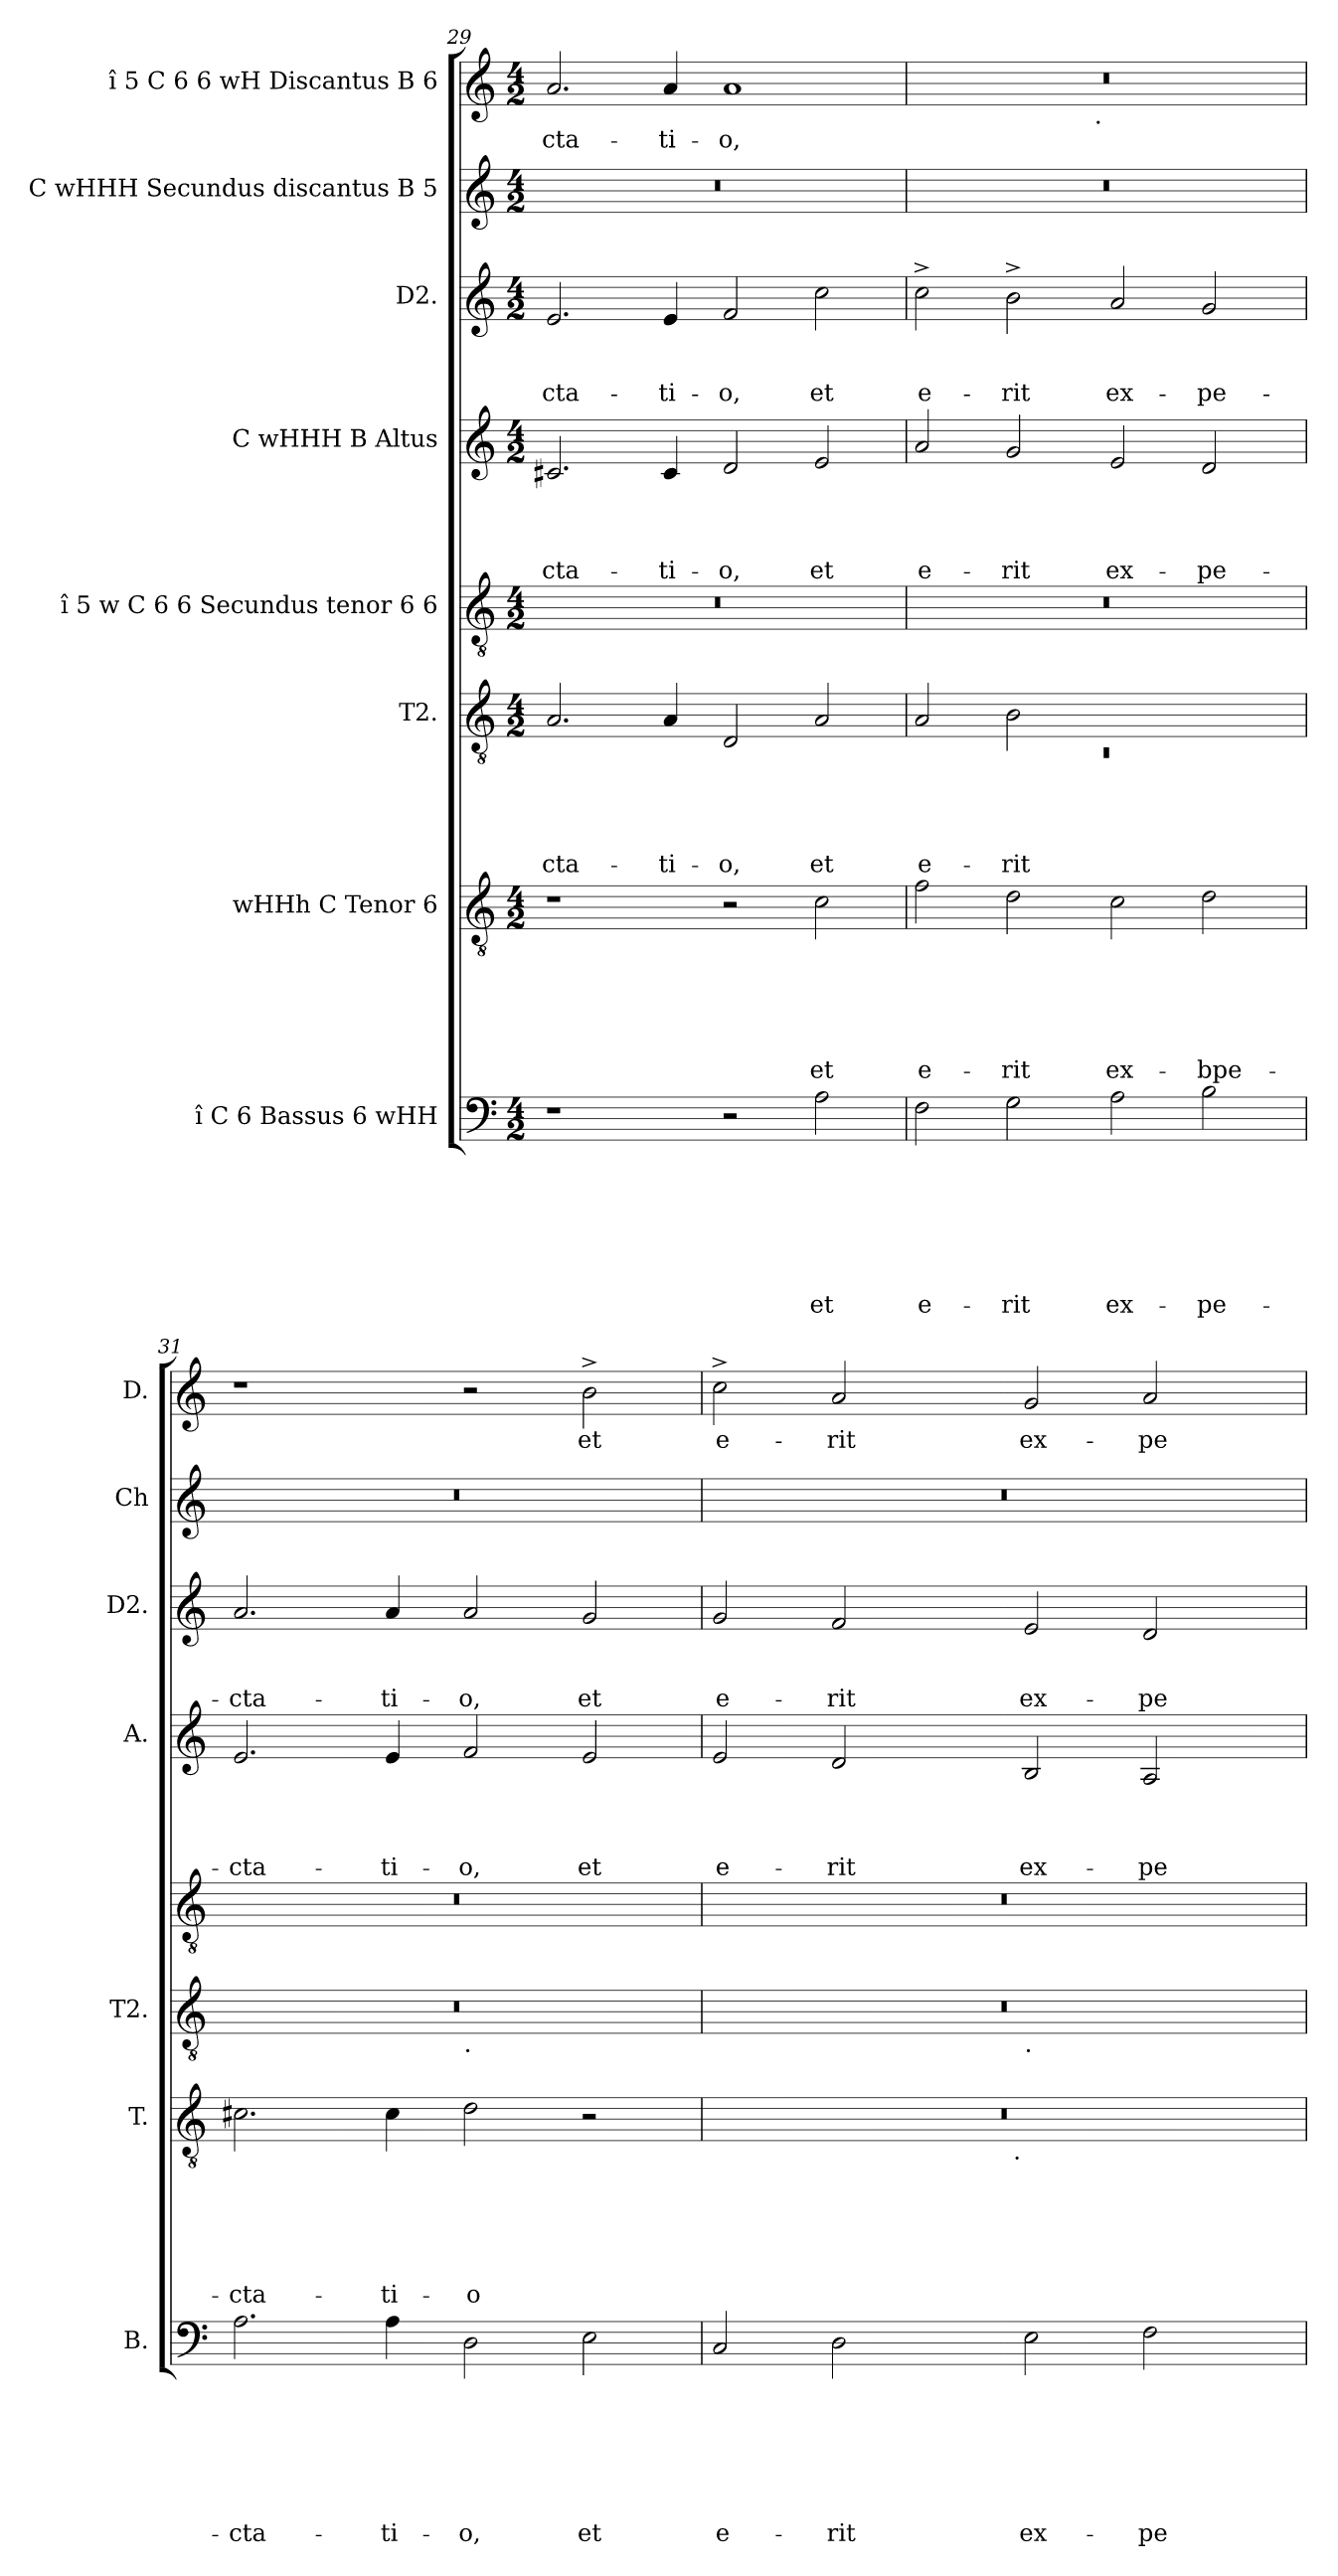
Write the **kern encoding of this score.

**kern	**text	**text	**text	**text	**text	**text	**text	**kern	**text	**text	**text	**text	**text	**text	**kern	**text	**text	**text	**text	**text	**kern	**kern	**text	**text	**text	**text	**kern	**text	**text	**text	**kern	**kern	**text
*part8	*part8	*part8	*part8	*part8	*part8	*part8	*part8	*part7	*part7	*part7	*part7	*part7	*part7	*part7	*part6	*part6	*part6	*part6	*part6	*part6	*part5	*part4	*part4	*part4	*part4	*part4	*part3	*part3	*part3	*part3	*part2	*part1	*part1
*staff8	*staff8	*staff8	*staff8	*staff8	*staff8	*staff8	*staff8	*staff7	*staff7	*staff7	*staff7	*staff7	*staff7	*staff7	*staff6	*staff6	*staff6	*staff6	*staff6	*staff6	*staff5	*staff4	*staff4	*staff4	*staff4	*staff4	*staff3	*staff3	*staff3	*staff3	*staff2	*staff1	*staff1
*I"î C 6 Bassus 6 wHH	*	*	*	*	*	*	*	*I"wHHh C Tenor 6	*	*	*	*	*	*	*I"T2.	*	*	*	*	*	*I"î 5 w C 6 6 Secundus tenor 6 6	*I"C wHHH B Altus	*	*	*	*	*I"D2.	*	*	*	*I"C wHHH Secundus discantus B 5	*I"î 5 C 6 6 wH Discantus B 6	*
*I'B.	*	*	*	*	*	*	*	*I'T.	*	*	*	*	*	*	*I'T2.	*	*	*	*	*	*	*I'A.	*	*	*	*	*I'D2.	*	*	*	*I'Ch	*I'D.	*
*clefF4	*	*	*	*	*	*	*	*clefGv2	*	*	*	*	*	*	*clefGv2	*	*	*	*	*	*clefGv2	*clefG2	*	*	*	*	*clefG2	*	*	*	*clefG2	*clefG2	*
*k[]	*	*	*	*	*	*	*	*k[]	*	*	*	*	*	*	*k[]	*	*	*	*	*	*k[]	*k[]	*	*	*	*	*k[]	*	*	*	*k[]	*k[]	*
*C:	*	*	*	*	*	*	*	*C:	*	*	*	*	*	*	*C:	*	*	*	*	*	*C:	*C:	*	*	*	*	*C:	*	*	*	*C:	*C:	*
*M4/2	*	*	*	*	*	*	*	*M4/2	*	*	*	*	*	*	*M4/2	*	*	*	*	*	*M4/2	*M4/2	*	*	*	*	*M4/2	*	*	*	*M4/2	*M4/2	*
=29	=29	=29	=29	=29	=29	=29	=29	=29	=29	=29	=29	=29	=29	=29	=29	=29	=29	=29	=29	=29	=29	=29	=29	=29	=29	=29	=29	=29	=29	=29	=29	=29	=29
!	!	!	!	!	!	!	!	!	!	!	!	!	!	!	!	!	!	!	!	!LO:LY:b	!	!	!	!	!	!LO:LY:b	!	!	!	!LO:LY:b	!	!	!LO:LY:b
1r	.	.	.	.	.	.	.	1r	.	.	.	.	.	.	2.A/	.	.	.	.	-cta-	0r	2.c#X/	.	.	.	-cta-	2.e/	.	.	-cta-	0r	2.a/	-cta-
!	!	!	!	!	!	!	!	!	!	!	!	!	!	!	!	!	!	!	!	!LO:LY:b	!	!	!	!	!	!LO:LY:b	!	!	!	!LO:LY:b	!	!	!LO:LY:b
.	.	.	.	.	.	.	.	.	.	.	.	.	.	.	4A/	.	.	.	.	-ti-	.	4c#/	.	.	.	-ti-	4e/	.	.	-ti-	.	4a/	-ti-
!	!	!	!	!	!	!	!	!	!	!	!	!	!	!	!	!	!	!	!	!LO:LY:b	!	!	!	!	!	!LO:LY:b	!	!	!	!LO:LY:b	!	!	!LO:LY:b
2r	.	.	.	.	.	.	.	2r	.	.	.	.	.	.	2D/	.	.	.	.	-o,	.	2d/	.	.	.	-o,	2f/	.	.	-o,	.	1a	-o,
!	!	!	!	!	!	!	!LO:LY:b	!	!	!	!	!	!	!LO:LY:b	!	!	!	!	!	!LO:LY:b	!	!	!	!	!	!LO:LY:b	!	!	!	!LO:LY:b	!	!	!
2A\	.	.	.	.	.	.	et	2c\	.	.	.	.	.	et	2A/	.	.	.	.	et	.	2e/	.	.	.	et	2cc\	.	.	et	.	.	.
=30	=30	=30	=30	=30	=30	=30	=30	=30	=30	=30	=30	=30	=30	=30	=30	=30	=30	=30	=30	=30	=30	=30	=30	=30	=30	=30	=30	=30	=30	=30	=30	=30	=30
*	*	*	*	*	*	*	*	*	*	*	*	*	*	*	*^	*	*	*	*	*	*	*	*	*	*	*	*	*	*	*	*	*	*
!	!	!	!	!	!	!	!LO:LY:b	!	!	!	!	!	!	!LO:LY:b	!	!LO:N:vis=1	!	!	!	!	!LO:LY:b	!	!	!	!	!	!LO:LY:b	!	!	!	!LO:LY:b	!	!	!
*	*	*	*	*	*	*	*	*	*	*	*	*	*	*	*	*	*	*	*	*	*	*	*	*	*	*	*	*	*	*	*	*	*^	*
2F\	.	.	.	.	.	.	e-	2f\	.	.	.	.	.	e-	2A/	0rC	.	.	.	.	e-	0r	2a/	.	.	.	e-	2cc^>\	.	.	e-	0r	0r	2ryy	.
!	!	!	!	!	!	!	!LO:LY:b	!	!	!	!	!	!	!LO:LY:b	!	!	!	!	!	!	!LO:LY:b	!	!	!	!	!	!LO:LY:b	!	!	!	!LO:LY:b	!	!	!	!
2G\	.	.	.	.	.	.	-rit	2d\	.	.	.	.	.	-rit	2B\	.	.	.	.	.	-rit	.	2g/	.	.	.	-rit	2b^>\	.	.	-rit	.	.	4...ryy	.
!	!	!	!	!	!	!	!	!	!	!	!	!	!	!	!	!	!	!	!	!	!	!	!	!	!	!	!	!	!	!	!	!	!	!LO:TX:b:t=.	!
.	.	.	.	.	.	.	.	.	.	.	.	.	.	.	.	.	.	.	.	.	.	.	.	.	.	.	.	.	.	.	.	.	.	1ryy	.
!	!	!	!	!	!	!	!LO:LY:b	!	!	!	!	!	!	!LO:LY:b	!	!	!	!	!	!	!	!	!	!	!	!	!LO:LY:b	!	!	!	!LO:LY:b	!	!	!	!
2A\	.	.	.	.	.	.	ex-	2c\	.	.	.	.	.	ex-	1ryy	.	.	.	.	.	.	.	2e/	.	.	.	ex-	2a/	.	.	ex-	.	.	.	.
!	!	!	!	!	!	!	!LO:LY:b	!	!	!	!	!	!	!LO:LY:b:rj	!	!	!	!	!	!	!	!	!	!	!	!	!LO:LY:b	!	!	!	!LO:LY:b	!	!	!	!
2B\	.	.	.	.	.	.	-pe-	2d\	.	.	.	.	.	-bpe-	.	.	.	.	.	.	.	.	2d/	.	.	.	-pe-	2g/	.	.	-pe-	.	.	.	.
.	.	.	.	.	.	.	.	.	.	.	.	.	.	.	.	.	.	.	.	.	.	.	.	.	.	.	.	.	.	.	.	.	.	32ryy	.
!!LO:PB:g=z
=31	=31	=31	=31	=31	=31	=31	=31	=31	=31	=31	=31	=31	=31	=31	=31	=31	=31	=31	=31	=31	=31	=31	=31	=31	=31	=31	=31	=31	=31	=31	=31	=31	=31	=31	=31
!	!	!	!	!	!	!	!LO:LY:b	!	!	!	!	!	!	!LO:LY:b	!	!	!	!	!	!	!	!	!	!	!	!	!LO:LY:b	!	!	!	!LO:LY:b	!	!	!	!
*	*	*	*	*	*	*	*	*	*	*	*	*	*	*	*	*	*	*	*	*	*	*	*	*	*	*	*	*	*	*	*	*	*v	*v	*
2.A\	.	.	.	.	.	.	-cta-	2.c#X\	.	.	.	.	.	-cta-	0r	1ryy	.	.	.	.	.	0r	2.e/	.	.	.	-cta-	2.a/	.	.	-cta-	0r	1r	.
!	!	!	!	!	!	!	!LO:LY:b	!	!	!	!	!	!	!LO:LY:b	!	!	!	!	!	!	!	!	!	!	!	!	!LO:LY:b	!	!	!	!LO:LY:b	!	!	!
4A\	.	.	.	.	.	.	-ti-	4c#\	.	.	.	.	.	-ti-	.	.	.	.	.	.	.	.	4e/	.	.	.	-ti-	4a/	.	.	-ti-	.	.	.
!	!	!	!	!	!	!	!	!	!	!	!	!	!	!	!	!LO:TX:b:t=.	!	!	!	!	!	!	!	!	!	!	!	!	!	!	!	!	!	!
!	!	!	!	!	!	!	!LO:LY:b	!	!	!	!	!	!	!LO:LY:b	!	!	!	!	!	!	!	!	!	!	!	!	!LO:LY:b	!	!	!	!LO:LY:b	!	!	!
2D\	.	.	.	.	.	.	-o,	2d\	.	.	.	.	.	-o	.	1ryy	.	.	.	.	.	.	2f/	.	.	.	-o,	2a/	.	.	-o,	.	2r	.
!	!	!	!	!	!	!	!LO:LY:b	!	!	!	!	!	!	!	!	!	!	!	!	!	!	!	!	!	!	!	!LO:LY:b	!	!	!	!LO:LY:b	!	!	!LO:LY:b
2E\	.	.	.	.	.	.	et	2r	.	.	.	.	.	.	.	.	.	.	.	.	.	.	2e/	.	.	.	et	2g/	.	.	et	.	2b^>\	et
=32	=32	=32	=32	=32	=32	=32	=32	=32	=32	=32	=32	=32	=32	=32	=32	=32	=32	=32	=32	=32	=32	=32	=32	=32	=32	=32	=32	=32	=32	=32	=32	=32	=32	=32
!	!	!	!	!	!	!	!LO:LY:b	!	!	!	!	!	!	!	!	!	!	!	!	!	!	!	!	!	!	!	!LO:LY:b	!	!	!	!LO:LY:b	!	!	!LO:LY:b
*	*	*	*	*	*	*	*	*^	*	*	*	*	*	*	*	*	*	*	*	*	*	*	*	*	*	*	*	*	*	*	*	*	*	*
2C/	.	.	.	.	.	.	e-	0r	3%2ryy	.	.	.	.	.	.	0r	1ryy	.	.	.	.	.	0r	2e/	.	.	.	e-	2g/	.	.	e-	0r	2cc^>\	e-
!	!	!	!	!	!	!	!LO:LY:b	!	!	!	!	!	!	!	!	!	!	!	!	!	!	!	!	!	!	!	!	!LO:LY:b	!	!	!	!LO:LY:b	!	!	!LO:LY:b
2D\	.	.	.	.	.	.	-rit	.	.	.	.	.	.	.	.	.	.	.	.	.	.	.	.	2d/	.	.	.	-rit	2f/	.	.	-rit	.	2a/	-rit
.	.	.	.	.	.	.	.	.	6ryy	.	.	.	.	.	.	.	.	.	.	.	.	.	.	.	.	.	.	.	.	.	.	.	.	.	.
.	.	.	.	.	.	.	.	.	12...ryy	.	.	.	.	.	.	.	.	.	.	.	.	.	.	.	.	.	.	.	.	.	.	.	.	.	.
!	!	!	!	!	!	!	!	!	!LO:TX:b:t=.	!	!	!	!	!	!	!	!	!	!	!	!	!	!	!	!	!	!	!	!	!	!	!	!	!	!
.	.	.	.	.	.	.	.	.	3%2ryy	.	.	.	.	.	.	.	.	.	.	.	.	.	.	.	.	.	.	.	.	.	.	.	.	.	.
!	!	!	!	!	!	!	!	!	!	!	!	!	!	!	!	!	!LO:TX:b:t=.	!	!	!	!	!	!	!	!	!	!	!	!	!	!	!	!	!	!
!	!	!	!	!	!	!	!LO:LY:b	!	!	!	!	!	!	!	!	!	!	!	!	!	!	!	!	!	!	!	!	!LO:LY:b	!	!	!	!LO:LY:b	!	!	!LO:LY:b
2E\	.	.	.	.	.	.	ex-	.	.	.	.	.	.	.	.	.	1ryy	.	.	.	.	.	.	2B/	.	.	.	ex-	2e/	.	.	ex-	.	2g/	ex-
!	!	!	!	!	!	!	!LO:LY:b	!	!	!	!	!	!	!	!	!	!	!	!	!	!	!	!	!	!	!	!	!LO:LY:b	!	!	!	!LO:LY:b	!	!	!LO:LY:b
2F\	.	.	.	.	.	.	-pe-	.	.	.	.	.	.	.	.	.	.	.	.	.	.	.	.	2A/	.	.	.	-pe-	2d/	.	.	-pe-	.	2a/	-pe-
.	.	.	.	.	.	.	.	.	3ryy	.	.	.	.	.	.	.	.	.	.	.	.	.	.	.	.	.	.	.	.	.	.	.	.	.	.
.	.	.	.	.	.	.	.	.	96ryy	.	.	.	.	.	.	.	.	.	.	.	.	.	.	.	.	.	.	.	.	.	.	.	.	.	.
*	*	*	*	*	*	*	*	*v	*v	*	*	*	*	*	*	*	*	*	*	*	*	*	*	*	*	*	*	*	*	*	*	*	*	*	*
*	*	*	*	*	*	*	*	*	*	*	*	*	*	*	*v	*v	*	*	*	*	*	*	*	*	*	*	*	*	*	*	*	*	*	*
=	=	=	=	=	=	=	=	=	=	=	=	=	=	=	=	=	=	=	=	=	=	=	=	=	=	=	=	=	=	=	=	=	=
*-	*-	*-	*-	*-	*-	*-	*-	*-	*-	*-	*-	*-	*-	*-	*-	*-	*-	*-	*-	*-	*-	*-	*-	*-	*-	*-	*-	*-	*-	*-	*-	*-	*-
